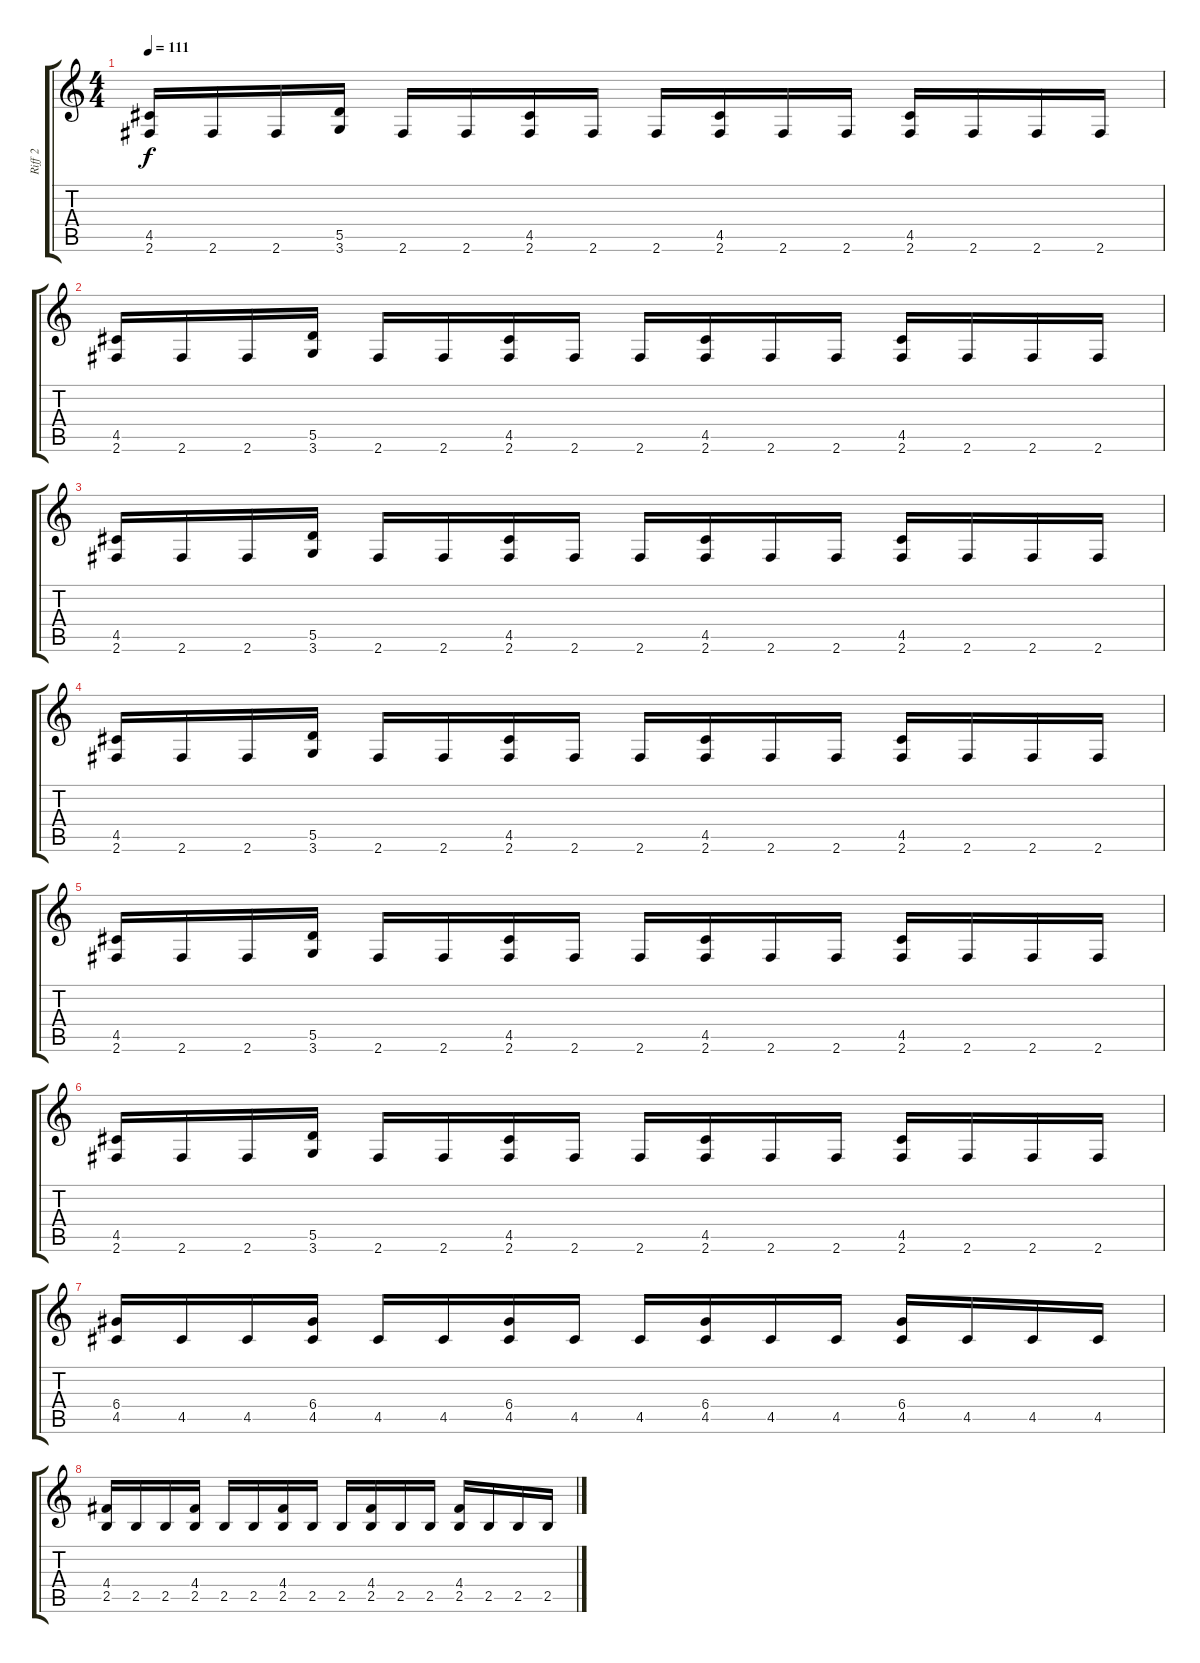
\track ("Riff 2" "Riff 2") {instrument overdrivenguitar}
\staff {score tabs}
\tuning (E4 B3 G3 D3 A2 E2) {hide}
\ts (4 4)
\tempo 111
\clef g2
\ks c
(4.5 2.6).16{dy f} 2.6.16 2.6.16 (5.5 3.6).16 2.6.16 2.6.16 (4.5 2.6).16 2.6.16 2.6.16 (4.5 2.6).16 2.6.16 2.6.16 (4.5 2.6).16 2.6.16 2.6.16 2.6.16 |
(4.5 2.6).16 2.6.16 2.6.16 (5.5 3.6).16 2.6.16 2.6.16 (4.5 2.6).16 2.6.16 2.6.16 (4.5 2.6).16 2.6.16 2.6.16 (4.5 2.6).16 2.6.16 2.6.16 2.6.16 |
(4.5 2.6).16{volume 13} 2.6.16 2.6.16 (5.5 3.6).16 2.6.16 2.6.16 (4.5 2.6).16 2.6.16 2.6.16 (4.5 2.6).16 2.6.16 2.6.16 (4.5 2.6).16 2.6.16 2.6.16 2.6.16 |
(4.5 2.6).16 2.6.16 2.6.16 (5.5 3.6).16 2.6.16 2.6.16 (4.5 2.6).16 2.6.16 2.6.16 (4.5 2.6).16 2.6.16 2.6.16 (4.5 2.6).16 2.6.16 2.6.16 2.6.16 |
(4.5 2.6).16{volume 13} 2.6.16 2.6.16 (5.5 3.6).16 2.6.16 2.6.16 (4.5 2.6).16 2.6.16 2.6.16 (4.5 2.6).16 2.6.16 2.6.16 (4.5 2.6).16 2.6.16 2.6.16 2.6.16 |
(4.5 2.6).16 2.6.16 2.6.16 (5.5 3.6).16 2.6.16 2.6.16 (4.5 2.6).16 2.6.16 2.6.16 (4.5 2.6).16 2.6.16 2.6.16 (4.5 2.6).16 2.6.16 2.6.16 2.6.16 |
(6.4 4.5).16 4.5.16 4.5.16 (6.4 4.5).16 4.5.16 4.5.16 (6.4 4.5).16 4.5.16 4.5.16 (6.4 4.5).16 4.5.16 4.5.16 (6.4 4.5).16 4.5.16 4.5.16 4.5.16 |
(4.4 2.5).16 2.5.16 2.5.16 (4.4 2.5).16 2.5.16 2.5.16 (4.4 2.5).16 2.5.16 2.5.16 (4.4 2.5).16 2.5.16 2.5.16 (4.4 2.5).16 2.5.16 2.5.16 2.5.16
